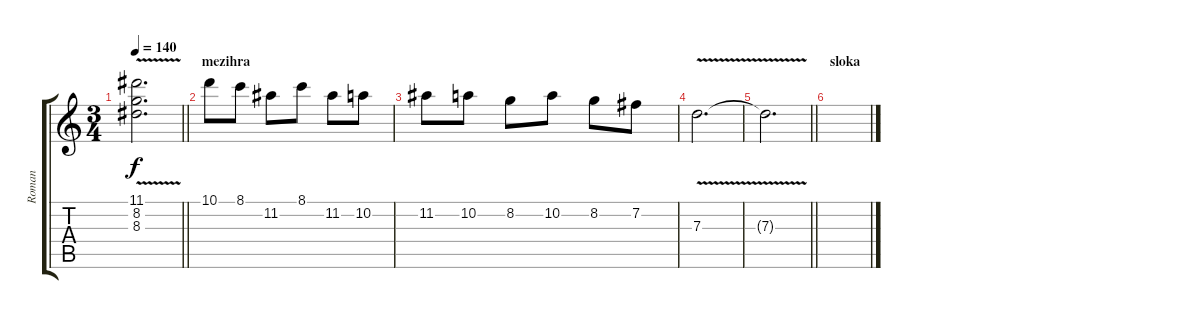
\track ("Roman" "Roman") {instrument distortionguitar}
\staff {score tabs}
\tuning (E4 B3 G3 D3 A2 E2) {hide}
\ts (3 4)
\tempo 140
\clef g2
\barLineRight lightlight
\ks c
(11.1{v} 8.2{v} 8.3{v}).2{d dy f} |
\section ("" "mezihra")
10.1.8 8.1.8 11.2.8 8.1.8 11.2.8 10.2.8 |
11.2.8 10.2.8 8.2.8 10.2.8 8.2.8 7.2.8 |
7.3{v}.2{d} |
\barLineRight lightlight
7.3{t}.2{d} |
\section ("" "sloka")
